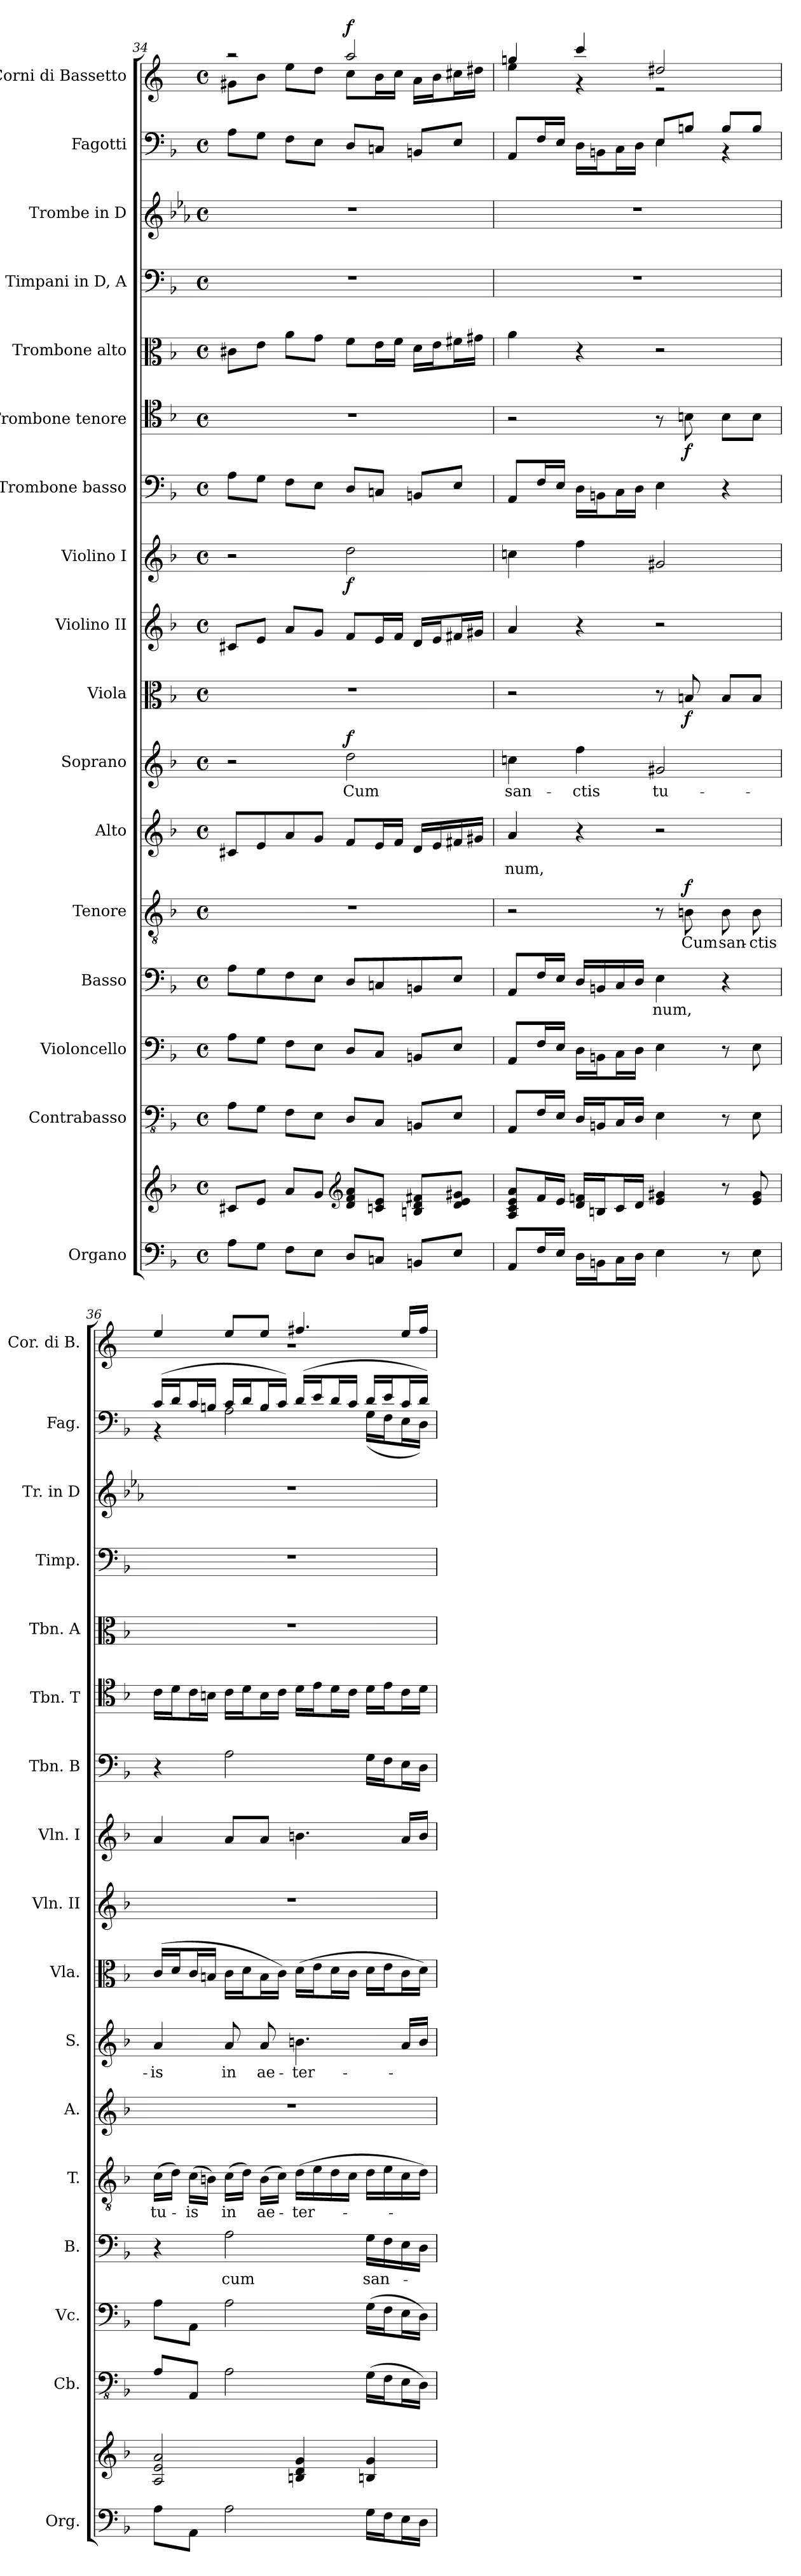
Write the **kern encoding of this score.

**kern	**kern	**kern	**kern	**kern	**text	**kern	**text	**dynam	**kern	**text	**kern	**text	**dynam	**kern	**dynam	**kern	**kern	**dynam	**kern	**kern	**dynam	**kern	**kern	**kern	**kern	**kern	**text	**text	**dynam
*part17	*part17	*part16	*part15	*part14	*part14	*part13	*part13	*part13	*part12	*part12	*part11	*part11	*part11	*part10	*part10	*part9	*part8	*part8	*part7	*part6	*part6	*part5	*part4	*part3	*part2	*part1	*part1	*part1	*part1
*staff18	*staff17	*staff16	*staff15	*staff14	*staff14	*staff13	*staff13	*staff13	*staff12	*staff12	*staff11	*staff11	*staff11	*staff10	*staff10	*staff9	*staff8	*staff8	*staff7	*staff6	*staff6	*staff5	*staff4	*staff3	*staff2	*staff1	*staff1	*staff1	*staff1
*I"Organo	*	*I"Contrabasso	*I"Violoncello	*I"Basso	*	*I"Tenore	*	*	*I"Alto	*	*I"Soprano	*	*	*I"Viola	*	*I"Violino II	*I"Violino I	*	*I"Trombone basso	*I"Trombone tenore	*	*I"Trombone alto	*I"Timpani in D, A	*I"Trombe in D	*I"Fagotti	*I"Corni di Bassetto	*	*	*
*I'Org.	*	*I'Cb.	*I'Vc.	*I'B.	*	*I'T.	*	*	*I'A.	*	*I'S.	*	*	*I'Vla.	*	*I'Vln. II	*I'Vln. I	*	*I'Tbn. B	*I'Tbn. T	*	*I'Tbn. A	*I'Timp.	*I'Tr. in D	*I'Fag.	*I'Cor. di B.	*	*	*
*clefF4	*clefG2	*clefFv4	*clefF4	*clefF4	*	*clefGv2	*	*	*clefG2	*	*clefG2	*	*	*clefC3	*	*clefG2	*clefG2	*	*clefF4	*clefC4	*	*clefC3	*clefF4	*clefG2	*clefF4	*clefG2	*	*	*
*	*	*	*	*	*	*	*	*	*	*	*	*	*	*	*	*	*	*	*	*	*	*	*	*ITrd-1c-2	*	*ITrd4c7	*	*	*
*k[b-]	*k[b-]	*k[b-]	*k[b-]	*k[b-]	*	*k[b-]	*	*	*k[b-]	*	*k[b-]	*	*	*k[b-]	*	*k[b-]	*k[b-]	*	*k[b-]	*k[b-]	*	*k[b-]	*k[b-]	*k[b-]	*k[b-]	*k[b-]	*	*	*
*M4/4	*M4/4	*M4/4	*M4/4	*M4/4	*	*M4/4	*	*	*M4/4	*	*M4/4	*	*	*M4/4	*	*M4/4	*M4/4	*	*M4/4	*M4/4	*	*M4/4	*M4/4	*M4/4	*M4/4	*M4/4	*	*	*
*met(c)	*met(c)	*met(c)	*met(c)	*met(c)	*	*met(c)	*	*	*met(c)	*	*met(c)	*	*	*met(c)	*	*met(c)	*met(c)	*	*met(c)	*met(c)	*	*met(c)	*met(c)	*met(c)	*met(c)	*met(c)	*	*	*
=34	=34	=34	=34	=34	=34	=34	=34	=34	=34	=34	=34	=34	=34	=34	=34	=34	=34	=34	=34	=34	=34	=34	=34	=34	=34	=34	=34	=34	=34
*	*	*	*	*	*	*	*	*	*	*	*	*	*	*	*	*	*	*	*	*	*	*	*	*	*	*^	*	*	*
8A\L	8c#X/L	8AA\L	8A\L	8A\L	.	1r	.	.	8c#X/L	.	2r	.	.	1r	.	8c#X/L	2r	.	8A\L	1r	.	8c#X\L	1r	1r	8A\L	2r	8c#X\L	.	.	.
8G\J	8e/J	8GG\J	8G\J	8G\	.	.	.	.	8e/	.	.	.	.	.	.	8e/J	.	.	8G\J	.	.	8e\J	.	.	8G\J	.	8e\J	.	.	.
8F\L	8a/L	8FF\L	8F\L	8F\	.	.	.	.	8a/	.	.	.	.	.	.	8a/L	.	.	8F\L	.	.	8a\L	.	.	8F\L	.	8a\L	.	.	.
8E\J	8g/J	8EE\J	8E\J	8E\J	.	.	.	.	8g/J	.	.	.	.	.	.	8g/J	.	.	8E\J	.	.	8g\J	.	.	8E\J	.	8g\J	.	.	.
*	*clefG2	*	*	*	*	*	*	*	*	*	*	*	*	*	*	*	*	*	*	*	*	*	*	*	*	*	*	*	*	*
!	!	!	!	!	!	!	!	!	!	!	!	!LO:LY:b	!LO:DY:a	!	!	!	!	!LO:DY:b	!	!	!	!	!	!	!	!	!	!	!	!LO:DY:a
8D/L	8d/ 8f/ 8a/L	8DD/L	8D/L	8D/L	.	.	.	.	8f/L	.	2dd\	Cum	f	.	.	8f/L	2dd\	f	8D/L	.	.	8f\L	.	.	8D/L	2dd/	8f\L	.	.	f
8Cn/J	8cn/ 8e/J	8CC/J	8C/J	8Cn/	.	.	.	.	16e/L	.	.	.	.	.	.	16e/L	.	.	8Cn/J	.	.	16e\L	.	.	8Cn/J	.	16e\L	.	.	.
.	.	.	.	.	.	.	.	.	16f/JJ	.	.	.	.	.	.	16f/JJ	.	.	.	.	.	16f\JJ	.	.	.	.	16f\JJ	.	.	.
8BBn/L	8Bn/ 8d/ 8f#X/L	8BBBn/L	8BBn/L	8BBn/	.	.	.	.	16d/LL	.	.	.	.	.	.	16d/LL	.	.	8BBn/L	.	.	16d\LL	.	.	8BBn/L	.	16d\LL	.	.	.
.	.	.	.	.	.	.	.	.	16e/	.	.	.	.	.	.	16e/J	.	.	.	.	.	16e\J	.	.	.	.	16e\J	.	.	.
8E/J	8d/ 8e/ 8g#X/J	8EE/J	8E/J	8E/J	.	.	.	.	16f#X/	.	.	.	.	.	.	16f#X/L	.	.	8E/J	.	.	16f#X\L	.	.	8E/J	.	16f#X\L	.	.	.
.	.	.	.	.	.	.	.	.	16g#X/JJ	.	.	.	.	.	.	16g#X/JJ	.	.	.	.	.	16g#X\JJ	.	.	.	.	16g#X\JJ	.	.	.
!!LO:PB:g=z	!!
=35	=35	=35	=35	=35	=35	=35	=35	=35	=35	=35	=35	=35	=35	=35	=35	=35	=35	=35	=35	=35	=35	=35	=35	=35	=35	=35	=35	=35	=35	=35
!	!	!	!	!	!	!	!	!	!	!LO:LY:b	!	!LO:LY:b	!	!	!	!	!	!	!	!	!	!	!	!	!	!	!	!	!	!
*	*	*	*	*	*	*	*	*	*	*	*	*	*	*	*	*	*	*	*	*	*	*	*	*	*^	*	*	*	*	*
8AA/L	8A/ 8c/ 8e/ 8a/L	8AAA/L	8AA/L	8AA/L	.	2r	.	.	4a/	-num,	4ccn\	san-	.	2r	.	4a/	4ccn\	.	8AA/L	2r	.	4a\	1r	1r	8AA/L	2ryy	4ccn/	4a\	.	.	.
16F/L	16f/L	16FF/L	16F/L	16F/L	.	.	.	.	.	.	.	.	.	.	.	.	.	.	16F/L	.	.	.	.	.	16F/L	.	.	.	.	.	.
16E/JJ	16e/JJ	16EE/JJ	16E/JJ	16E/JJ	.	.	.	.	.	.	.	.	.	.	.	.	.	.	16E/JJ	.	.	.	.	.	16E/JJ	.	.	.	.	.	.
!	!	!	!	!	!	!	!	!	!	!	!	!LO:LY:b	!	!	!	!	!	!	!	!	!	!	!	!	!	!	!	!	!	!	!
16D\LL	16d/ 16fn/LL	16DD/LL	16D\LL	16D/LL	.	.	.	.	4r	.	4ff\	-ctis	.	.	.	4r	4ff\	.	16D\LL	.	.	4r	.	.	16D\LL	.	4ff/	4r	.	.	.
16BBn\J	16Bn/J	16BBBn/J	16BBn\J	16BBn/	.	.	.	.	.	.	.	.	.	.	.	.	.	.	16BBn\J	.	.	.	.	.	16BBn\J	.	.	.	.	.	.
16C\L	16c/L	16CC/L	16C\L	16C/	.	.	.	.	.	.	.	.	.	.	.	.	.	.	16C\L	.	.	.	.	.	16C\L	.	.	.	.	.	.
16D\JJ	16d/JJ	16DD/JJ	16D\JJ	16D/JJ	.	.	.	.	.	.	.	.	.	.	.	.	.	.	16D\JJ	.	.	.	.	.	16D\JJ	.	.	.	.	.	.
!	!	!	!	!	!LO:LY:b	!	!	!	!	!	!	!LO:LY:b	!	!	!	!	!	!	!	!	!	!	!	!	!	!	!	!	!	!	!
4E\	4e/ 4g#X/	4EE\	4E\	4E\	-num,	8r	.	.	2r	.	2g#X/	tu-	.	8r	.	2r	2g#X/	.	4E\	8r	.	2r	.	.	8E/L	4E\	2g#X/	2r	.	.	.
!	!	!	!	!	!	!	!LO:LY:b	!LO:DY:a	!	!	!	!	!	!	!LO:DY:b	!	!	!	!	!	!LO:DY:b	!	!	!	!	!	!	!	!	!	!
.	.	.	.	.	.	8Bn\	Cum	f	.	.	.	.	.	8Bn/	f	.	.	.	.	8Bn\	f	.	.	.	8Bn/J	.	.	.	.	.	.
!	!	!	!	!	!	!	!LO:LY:b	!	!	!	!	!	!	!	!	!	!	!	!	!	!	!	!	!	!	!	!	!	!	!	!
8r	8r	8r	8r	4r	.	8B\	san-	.	.	.	.	.	.	8B/L	.	.	.	.	4r	8B\L	.	.	.	.	8B/L	4r	.	.	.	.	.
!	!	!	!	!	!	!	!LO:LY:b	!	!	!	!	!	!	!	!	!	!	!	!	!	!	!	!	!	!	!	!	!	!	!	!
8E\	8e/ 8g#/	8EE\	8E\	.	.	8B\	-ctis	.	.	.	.	.	.	8B/J	.	.	.	.	.	8B\J	.	.	.	.	8B/J	.	.	.	.	.	.
=36	=36	=36	=36	=36	=36	=36	=36	=36	=36	=36	=36	=36	=36	=36	=36	=36	=36	=36	=36	=36	=36	=36	=36	=36	=36	=36	=36	=36	=36	=36	=36
!	!	!	!	!	!	!	!LO:LY:b	!	!	!	!	!LO:LY:b	!	!	!	!	!	!	!	!	!	!	!	!	!	!	!	!	!	!	!
8A\L	2A/ 2e/ 2a/	8AA/L	8A\L	4r	.	(>16c\LL	tu-	.	1r	.	4a/	-is	.	(>16c/LL	.	1r	4a/	.	4r	16c\LL	.	1r	1r	1r	(>16c/LL	4r	4a/	1r	.	.	.
.	.	.	.	.	.	16d\JJ)	.	.	.	.	.	.	.	16d/J	.	.	.	.	.	16d\J	.	.	.	.	16d/J	.	.	.	.	.	.
!	!	!	!	!	!	!	!LO:LY:b	!	!	!	!	!	!	!	!	!	!	!	!	!	!	!	!	!	!	!	!	!	!	!	!
8AA\J	.	8AAA/J	8AA\J	.	.	(>16c\LL	-is	.	.	.	.	.	.	16c/L	.	.	.	.	.	16c\L	.	.	.	.	16c/L	.	.	.	.	.	.
.	.	.	.	.	.	16Bn\JJ)	.	.	.	.	.	.	.	16Bn/JJ	.	.	.	.	.	16Bn\JJ	.	.	.	.	16Bn/JJ	.	.	.	.	.	.
!	!	!	!	!	!LO:LY:b	!	!LO:LY:b	!	!	!	!	!LO:LY:b	!	!	!	!	!	!	!	!	!	!	!	!	!	!	!	!	!	!	!
2A\	.	2AA\	2A\	2A\	cum	(>16c\LL	in	.	.	.	8a/	in	.	16c\LL	.	.	8a/L	.	2A\	16c\LL	.	.	.	.	16c/LL	2A\	8a/L	.	.	.	.
.	.	.	.	.	.	16d\JJ)	.	.	.	.	.	.	.	16d\J	.	.	.	.	.	16d\J	.	.	.	.	16d/J	.	.	.	.	.	.
!	!	!	!	!	!	!	!LO:LY:b	!	!	!	!	!LO:LY:b	!	!	!	!	!	!	!	!	!	!	!	!	!	!	!	!	!	!	!
.	.	.	.	.	.	(>16B\LL	ae-	.	.	.	8a/	ae-	.	16B\L	.	.	8a/J	.	.	16B\L	.	.	.	.	16B/L	.	8a/J	.	.	.	.
.	.	.	.	.	.	16c\JJ)	.	.	.	.	.	.	.	16c\JJ)	.	.	.	.	.	16c\JJ	.	.	.	.	16c/JJ)	.	.	.	.	.	.
!	!	!	!	!	!	!	!LO:LY:b	!	!	!	!	!LO:LY:b	!	!	!	!	!	!	!	!	!	!	!	!	!	!	!	!	!	!	!
.	4Bn/ 4d/ 4g/	.	.	.	.	(>16d\LL	-ter-	.	.	.	4.bn\	-ter-	.	(>16d\LL	.	.	4.bn\	.	.	16d\LL	.	.	.	.	(>16d/LL	.	4.bn/	.	.	.	.
.	.	.	.	.	.	16e\	.	.	.	.	.	.	.	16e\J	.	.	.	.	.	16e\J	.	.	.	.	16e/J	.	.	.	.	.	.
.	.	.	.	.	.	16d\	.	.	.	.	.	.	.	16d\L	.	.	.	.	.	16d\L	.	.	.	.	16d/L	.	.	.	.	.	.
.	.	.	.	.	.	16c\JJ	.	.	.	.	.	.	.	16c\JJ	.	.	.	.	.	16c\JJ	.	.	.	.	16c/JJ	.	.	.	.	.	.
!	!	!	!	!	!LO:LY:b	!	!	!	!	!	!	!	!	!	!	!	!	!	!	!	!	!	!	!	!	!	!	!	!	!	!
16G\LL	4Bn/ 4g/	(>16GG\LL	(>16G\LL	16G\LL	san-	16d\LL	.	.	.	.	.	.	.	16d\LL	.	.	.	.	16G\LL	16d\LL	.	.	.	.	16d/LL	(<16G\LL	.	.	.	.	.
16F\J	.	16FF\J	16F\J	16F\	.	16e\	.	.	.	.	.	.	.	16e\J	.	.	.	.	16F\J	16e\J	.	.	.	.	16e/J	16F\J	.	.	.	.	.
16E\L	.	16EE\L	16E\L	16E\	.	16c\	.	.	.	.	16a/LL	.	.	16c\L	.	.	16a/LL	.	16E\L	16c\L	.	.	.	.	16c/L	16E\L	16a/LL	.	.	.	.
16D\JJ	.	16DD\JJ)	16D\JJ)	16D\JJ	.	16d\JJ)	.	.	.	.	16b/JJ	.	.	16d\JJ)	.	.	16b/JJ	.	16D\JJ	16d\JJ	.	.	.	.	16d/JJ)	16D\JJ)	16b/JJ	.	.	.	.
*	*	*	*	*	*	*	*	*	*	*	*	*	*	*	*	*	*	*	*	*	*	*	*	*	*v	*v	*	*	*	*	*
*	*	*	*	*	*	*	*	*	*	*	*	*	*	*	*	*	*	*	*	*	*	*	*	*	*	*v	*v	*	*	*
=	=	=	=	=	=	=	=	=	=	=	=	=	=	=	=	=	=	=	=	=	=	=	=	=	=	=	=	=	=
*-	*-	*-	*-	*-	*-	*-	*-	*-	*-	*-	*-	*-	*-	*-	*-	*-	*-	*-	*-	*-	*-	*-	*-	*-	*-	*-	*-	*-	*-
